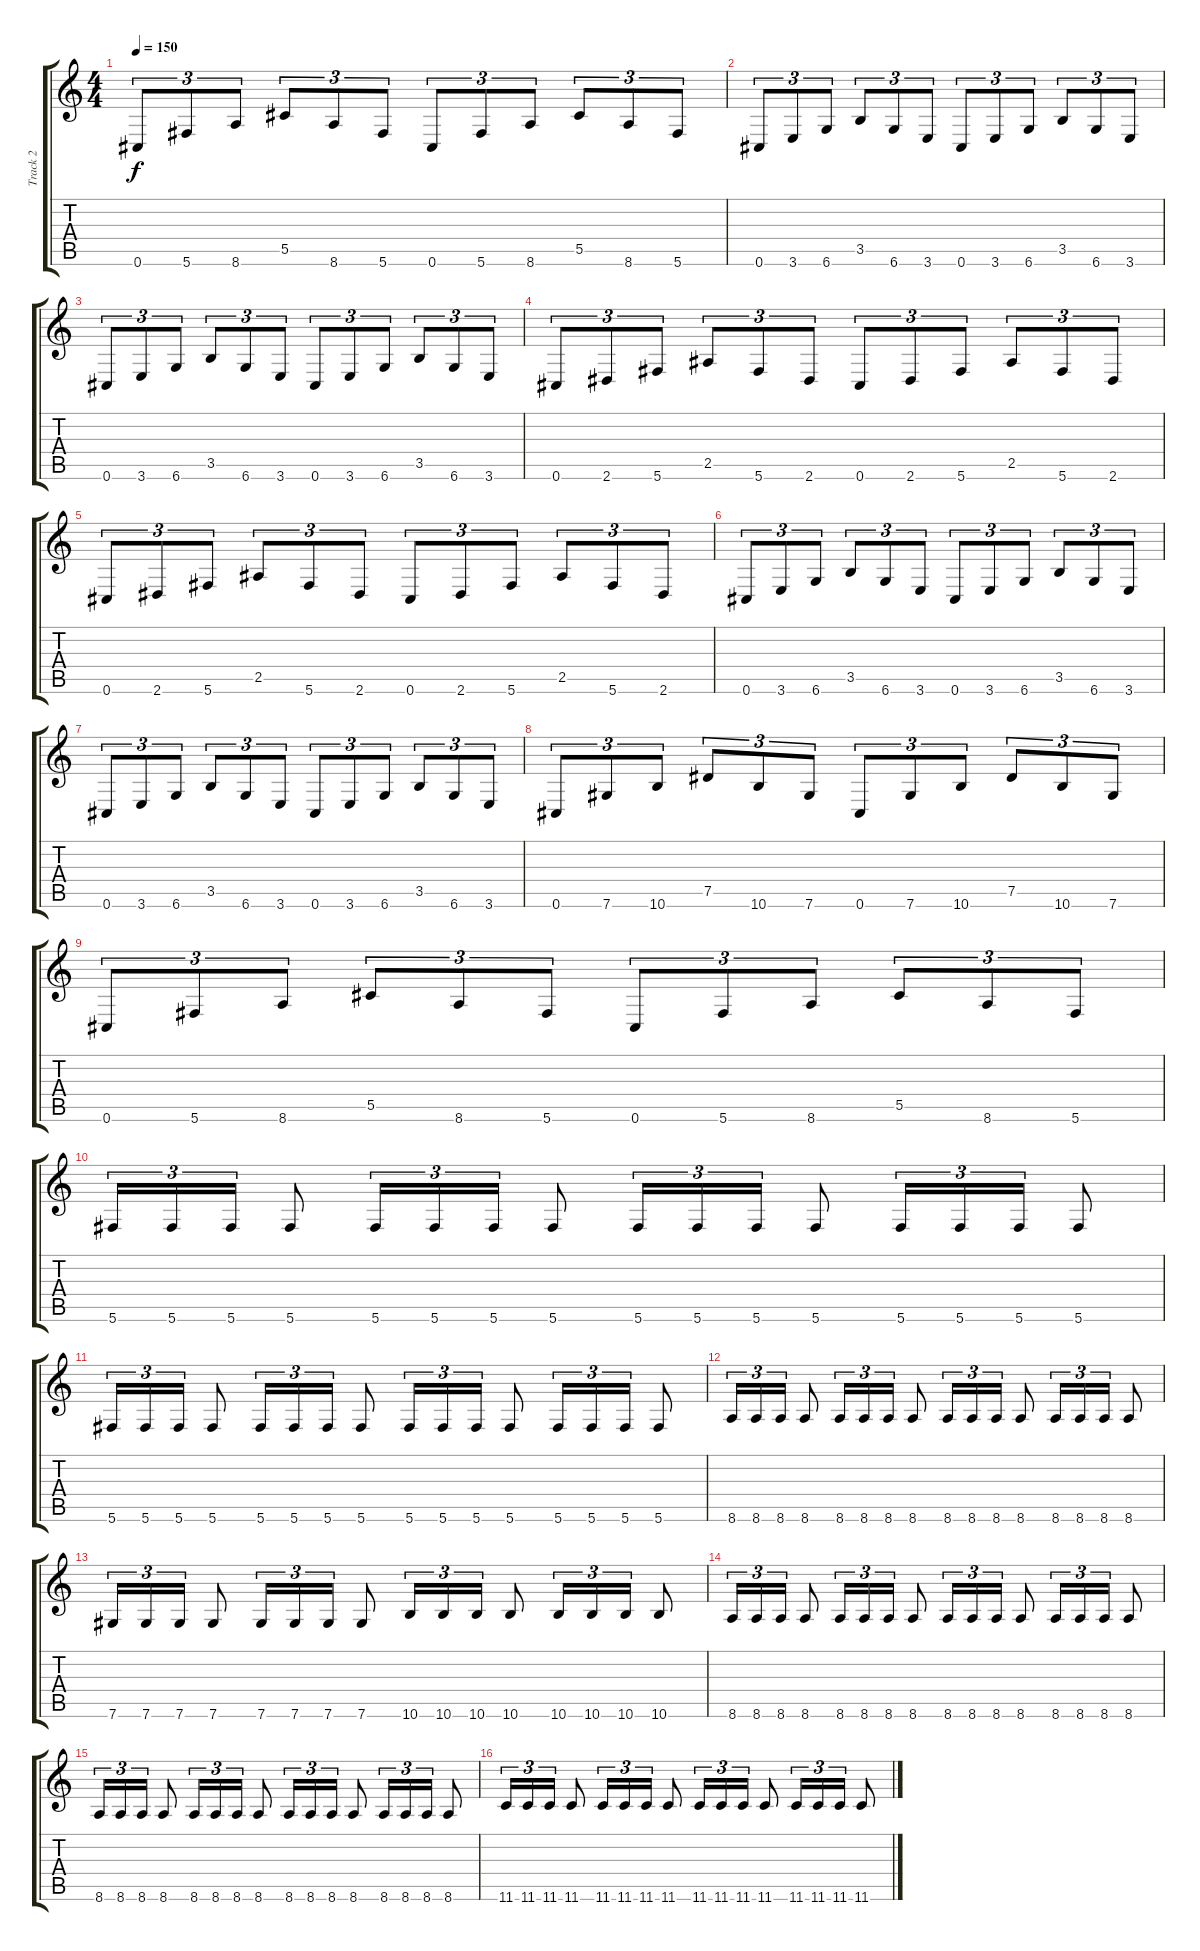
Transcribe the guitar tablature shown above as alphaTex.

\track ("Track 2" "Track 2") {instrument overdrivenguitar}
\staff {score tabs}
\tuning (Eb4 Bb3 Gb3 Db3 Ab2 Db2) {hide}
\ts (4 4)
\tempo 150
\clef g2
\ks c
0.6.8{tu (3 2) dy f} 5.6.8{tu (3 2)} 8.6.8{tu (3 2)} 5.5.8{tu (3 2)} 8.6.8{tu (3 2)} 5.6.8{tu (3 2)} 0.6.8{tu (3 2)} 5.6.8{tu (3 2)} 8.6.8{tu (3 2)} 5.5.8{tu (3 2)} 8.6.8{tu (3 2)} 5.6.8{tu (3 2)} |
0.6.8{tu (3 2)} 3.6.8{tu (3 2)} 6.6.8{tu (3 2)} 3.5.8{tu (3 2)} 6.6.8{tu (3 2)} 3.6.8{tu (3 2)} 0.6.8{tu (3 2)} 3.6.8{tu (3 2)} 6.6.8{tu (3 2)} 3.5.8{tu (3 2)} 6.6.8{tu (3 2)} 3.6.8{tu (3 2)} |
0.6.8{tu (3 2)} 3.6.8{tu (3 2)} 6.6.8{tu (3 2)} 3.5.8{tu (3 2)} 6.6.8{tu (3 2)} 3.6.8{tu (3 2)} 0.6.8{tu (3 2)} 3.6.8{tu (3 2)} 6.6.8{tu (3 2)} 3.5.8{tu (3 2)} 6.6.8{tu (3 2)} 3.6.8{tu (3 2)} |
0.6.8{tu (3 2)} 2.6.8{tu (3 2)} 5.6.8{tu (3 2)} 2.5.8{tu (3 2)} 5.6.8{tu (3 2)} 2.6.8{tu (3 2)} 0.6.8{tu (3 2)} 2.6.8{tu (3 2)} 5.6.8{tu (3 2)} 2.5.8{tu (3 2)} 5.6.8{tu (3 2)} 2.6.8{tu (3 2)} |
0.6.8{tu (3 2)} 2.6.8{tu (3 2)} 5.6.8{tu (3 2)} 2.5.8{tu (3 2)} 5.6.8{tu (3 2)} 2.6.8{tu (3 2)} 0.6.8{tu (3 2)} 2.6.8{tu (3 2)} 5.6.8{tu (3 2)} 2.5.8{tu (3 2)} 5.6.8{tu (3 2)} 2.6.8{tu (3 2)} |
0.6.8{tu (3 2)} 3.6.8{tu (3 2)} 6.6.8{tu (3 2)} 3.5.8{tu (3 2)} 6.6.8{tu (3 2)} 3.6.8{tu (3 2)} 0.6.8{tu (3 2)} 3.6.8{tu (3 2)} 6.6.8{tu (3 2)} 3.5.8{tu (3 2)} 6.6.8{tu (3 2)} 3.6.8{tu (3 2)} |
0.6.8{tu (3 2)} 3.6.8{tu (3 2)} 6.6.8{tu (3 2)} 3.5.8{tu (3 2)} 6.6.8{tu (3 2)} 3.6.8{tu (3 2)} 0.6.8{tu (3 2)} 3.6.8{tu (3 2)} 6.6.8{tu (3 2)} 3.5.8{tu (3 2)} 6.6.8{tu (3 2)} 3.6.8{tu (3 2)} |
0.6.8{tu (3 2)} 7.6.8{tu (3 2)} 10.6.8{tu (3 2)} 7.5.8{tu (3 2)} 10.6.8{tu (3 2)} 7.6.8{tu (3 2)} 0.6.8{tu (3 2)} 7.6.8{tu (3 2)} 10.6.8{tu (3 2)} 7.5.8{tu (3 2)} 10.6.8{tu (3 2)} 7.6.8{tu (3 2)} |
0.6.8{tu (3 2)} 5.6.8{tu (3 2)} 8.6.8{tu (3 2)} 5.5.8{tu (3 2)} 8.6.8{tu (3 2)} 5.6.8{tu (3 2)} 0.6.8{tu (3 2)} 5.6.8{tu (3 2)} 8.6.8{tu (3 2)} 5.5.8{tu (3 2)} 8.6.8{tu (3 2)} 5.6.8{tu (3 2)} |
5.6.16{tu (3 2)} 5.6.16{tu (3 2)} 5.6.16{tu (3 2)} 5.6.8 5.6.16{tu (3 2)} 5.6.16{tu (3 2)} 5.6.16{tu (3 2)} 5.6.8 5.6.16{tu (3 2)} 5.6.16{tu (3 2)} 5.6.16{tu (3 2)} 5.6.8 5.6.16{tu (3 2)} 5.6.16{tu (3 2)} 5.6.16{tu (3 2)} 5.6.8 |
5.6.16{tu (3 2)} 5.6.16{tu (3 2)} 5.6.16{tu (3 2)} 5.6.8 5.6.16{tu (3 2)} 5.6.16{tu (3 2)} 5.6.16{tu (3 2)} 5.6.8 5.6.16{tu (3 2)} 5.6.16{tu (3 2)} 5.6.16{tu (3 2)} 5.6.8 5.6.16{tu (3 2)} 5.6.16{tu (3 2)} 5.6.16{tu (3 2)} 5.6.8 |
8.6.16{tu (3 2)} 8.6.16{tu (3 2)} 8.6.16{tu (3 2)} 8.6.8 8.6.16{tu (3 2)} 8.6.16{tu (3 2)} 8.6.16{tu (3 2)} 8.6.8 8.6.16{tu (3 2)} 8.6.16{tu (3 2)} 8.6.16{tu (3 2)} 8.6.8 8.6.16{tu (3 2)} 8.6.16{tu (3 2)} 8.6.16{tu (3 2)} 8.6.8 |
7.6.16{tu (3 2)} 7.6.16{tu (3 2)} 7.6.16{tu (3 2)} 7.6.8 7.6.16{tu (3 2)} 7.6.16{tu (3 2)} 7.6.16{tu (3 2)} 7.6.8 10.6.16{tu (3 2)} 10.6.16{tu (3 2)} 10.6.16{tu (3 2)} 10.6.8 10.6.16{tu (3 2)} 10.6.16{tu (3 2)} 10.6.16{tu (3 2)} 10.6.8 |
8.6.16{tu (3 2)} 8.6.16{tu (3 2)} 8.6.16{tu (3 2)} 8.6.8 8.6.16{tu (3 2)} 8.6.16{tu (3 2)} 8.6.16{tu (3 2)} 8.6.8 8.6.16{tu (3 2)} 8.6.16{tu (3 2)} 8.6.16{tu (3 2)} 8.6.8 8.6.16{tu (3 2)} 8.6.16{tu (3 2)} 8.6.16{tu (3 2)} 8.6.8 |
8.6.16{tu (3 2)} 8.6.16{tu (3 2)} 8.6.16{tu (3 2)} 8.6.8 8.6.16{tu (3 2)} 8.6.16{tu (3 2)} 8.6.16{tu (3 2)} 8.6.8 8.6.16{tu (3 2)} 8.6.16{tu (3 2)} 8.6.16{tu (3 2)} 8.6.8 8.6.16{tu (3 2)} 8.6.16{tu (3 2)} 8.6.16{tu (3 2)} 8.6.8 |
11.6.16{tu (3 2)} 11.6.16{tu (3 2)} 11.6.16{tu (3 2)} 11.6.8 11.6.16{tu (3 2)} 11.6.16{tu (3 2)} 11.6.16{tu (3 2)} 11.6.8 11.6.16{tu (3 2)} 11.6.16{tu (3 2)} 11.6.16{tu (3 2)} 11.6.8 11.6.16{tu (3 2)} 11.6.16{tu (3 2)} 11.6.16{tu (3 2)} 11.6.8
